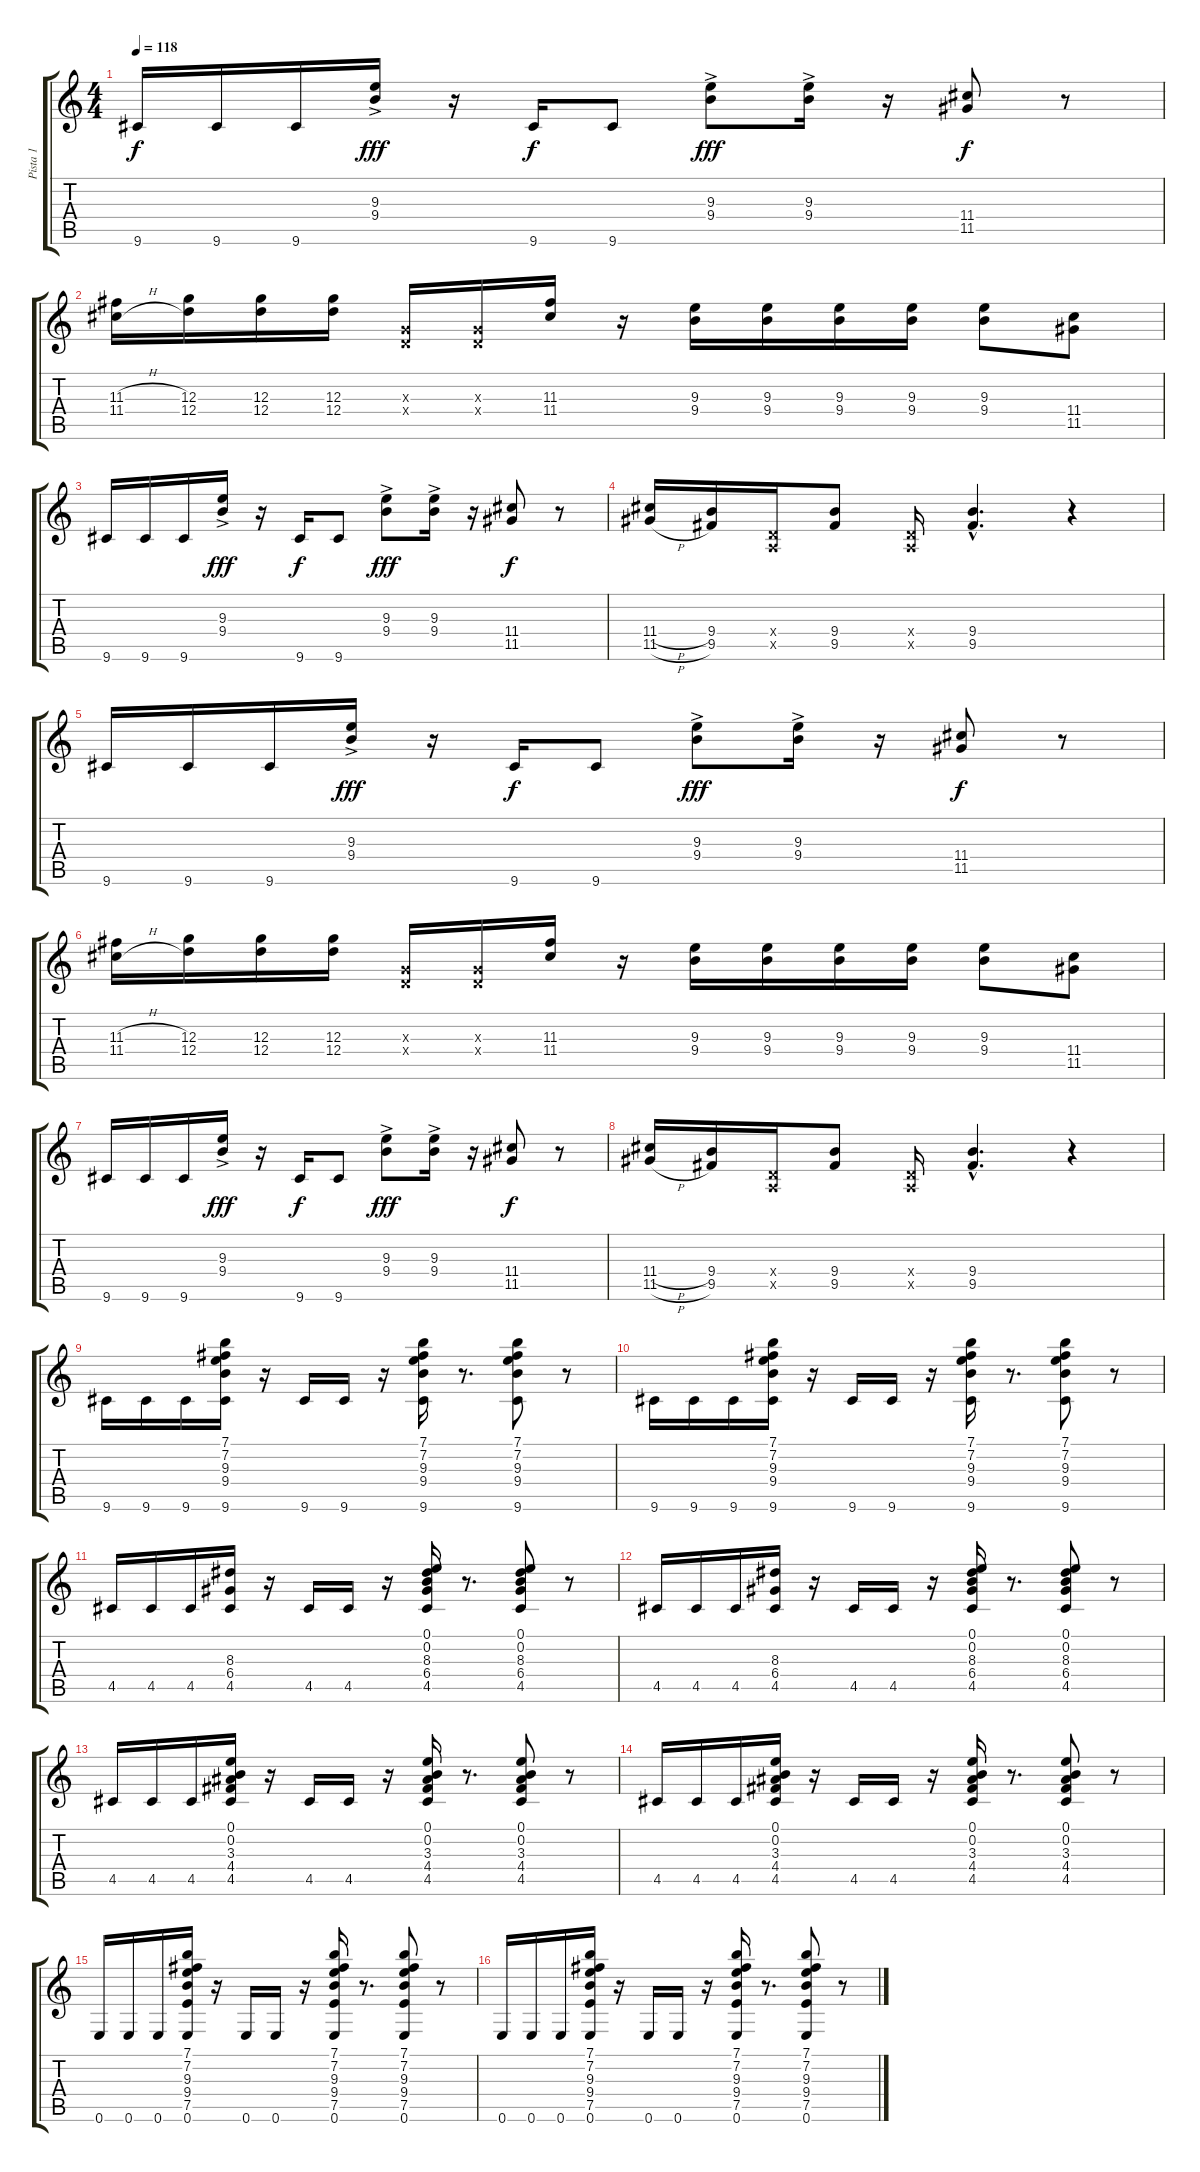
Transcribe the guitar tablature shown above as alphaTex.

\track ("Pista 1" "Pista 1") {instrument overdrivenguitar}
\staff {score tabs}
\tuning (E4 B3 G3 D3 A2 E2) {hide}
\ts (4 4)
\tempo 118
\clef g2
\ks c
9.6.16{dy f} 9.6.16 9.6.16 (9.3{ac} 9.4).16{dy fff} r.16 9.6.16{dy f} 9.6.8 (9.3{ac} 9.4).8{dy fff} (9.3 9.4{ac}).16 r.16 (11.4 11.5).8{dy f} r.8 |
(11.3{h} 11.4{h}).16 (12.3 12.4).16 (12.3 12.4).16 (12.3 12.4).16 (0.3{x} 0.4{x}).16 (0.3{x} 0.4{x}).16 (11.3 11.4).16 r.16 (9.3 9.4).16 (9.3 9.4).16 (9.3 9.4).16 (9.3 9.4).16 (9.3 9.4).8 (11.4 11.5).8 |
9.6.16 9.6.16 9.6.16 (9.3{ac} 9.4).16{dy fff} r.16 9.6.16{dy f} 9.6.8 (9.3{ac} 9.4).8{dy fff} (9.3 9.4{ac}).16 r.16 (11.4 11.5).8{dy f} r.8 |
(11.4{h} 11.5{h}).16 (9.4 9.5).16 (0.4{x} 0.5{x}).16 (9.4 9.5).8 (0.4{x} 0.5{x}).16 (9.4{hac} 9.5{hac}).4{d} r.4 |
9.6.16 9.6.16 9.6.16 (9.3{ac} 9.4).16{dy fff} r.16 9.6.16{dy f} 9.6.8 (9.3{ac} 9.4).8{dy fff} (9.3 9.4{ac}).16 r.16 (11.4 11.5).8{dy f} r.8 |
(11.3{h} 11.4{h}).16 (12.3 12.4).16 (12.3 12.4).16 (12.3 12.4).16 (0.3{x} 0.4{x}).16 (0.3{x} 0.4{x}).16 (11.3 11.4).16 r.16 (9.3 9.4).16 (9.3 9.4).16 (9.3 9.4).16 (9.3 9.4).16 (9.3 9.4).8 (11.4 11.5).8 |
9.6.16 9.6.16 9.6.16 (9.3{ac} 9.4).16{dy fff} r.16 9.6.16{dy f} 9.6.8 (9.3{ac} 9.4).8{dy fff} (9.3 9.4{ac}).16 r.16 (11.4 11.5).8{dy f} r.8 |
(11.4{h} 11.5{h}).16 (9.4 9.5).16 (0.4{x} 0.5{x}).16 (9.4 9.5).8 (0.4{x} 0.5{x}).16 (9.4{hac} 9.5{hac}).4{d} r.4 |
9.6.16 9.6.16 9.6.16 (7.1 7.2 9.3 9.4 9.6).16 r.16 9.6.16 9.6.16 r.16 (7.1 7.2 9.3 9.4 9.6).16 r.8{d} (7.1 7.2 9.3 9.4 9.6).8 r.8 |
9.6.16 9.6.16 9.6.16 (7.1 7.2 9.3 9.4 9.6).16 r.16 9.6.16 9.6.16 r.16 (7.1 7.2 9.3 9.4 9.6).16 r.8{d} (7.1 7.2 9.3 9.4 9.6).8 r.8 |
4.5.16 4.5.16 4.5.16 (8.3 6.4 4.5).16 r.16 4.5.16 4.5.16 r.16 (0.1 0.2 8.3 6.4 4.5).16 r.8{d} (0.1 0.2 8.3 6.4 4.5).8 r.8 |
4.5.16 4.5.16 4.5.16 (8.3 6.4 4.5).16 r.16 4.5.16 4.5.16 r.16 (0.1 0.2 8.3 6.4 4.5).16 r.8{d} (0.1 0.2 8.3 6.4 4.5).8 r.8 |
4.5.16 4.5.16 4.5.16 (0.1 0.2 3.3 4.4 4.5).16 r.16 4.5.16 4.5.16 r.16 (0.1 0.2 3.3 4.4 4.5).16 r.8{d} (0.1 0.2 3.3 4.4 4.5).8 r.8 |
4.5.16 4.5.16 4.5.16 (0.1 0.2 3.3 4.4 4.5).16 r.16 4.5.16 4.5.16 r.16 (0.1 0.2 3.3 4.4 4.5).16 r.8{d} (0.1 0.2 3.3 4.4 4.5).8 r.8 |
0.6.16 0.6.16 0.6.16 (7.1 7.2 9.3 9.4 7.5 0.6).16 r.16 0.6.16 0.6.16 r.16 (7.1 7.2 9.3 9.4 7.5 0.6).16 r.8{d} (7.1 7.2 9.3 9.4 7.5 0.6).8 r.8 |
0.6.16 0.6.16 0.6.16 (7.1 7.2 9.3 9.4 7.5 0.6).16 r.16 0.6.16 0.6.16 r.16 (7.1 7.2 9.3 9.4 7.5 0.6).16 r.8{d} (7.1 7.2 9.3 9.4 7.5 0.6).8 r.8
